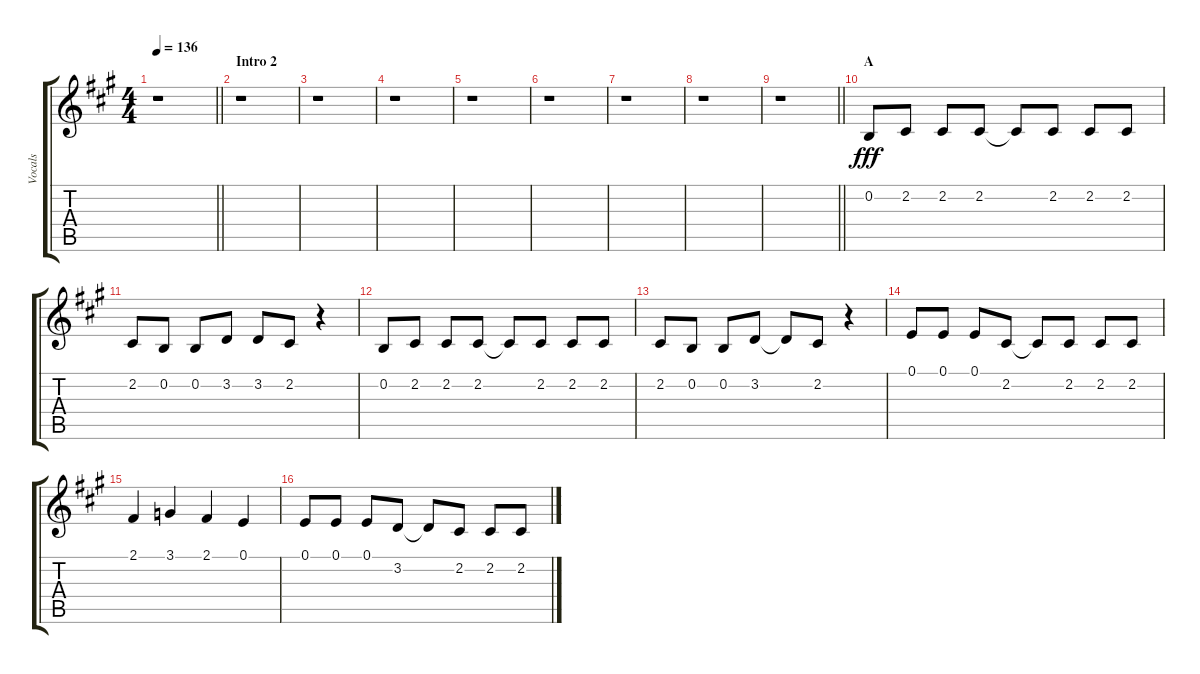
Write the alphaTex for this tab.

\track ("Vocals" "Vocals") {instrument voiceoohs}
\staff {score tabs}
\tuning (E4 B3 G3 D3 A2 E2) {hide}
\ts (4 4)
\tempo 136
\clef g2
\barLineRight lightlight
\ks a
r.1{dy fff} |
\section ("" "Intro 2")
r.1 |
r.1 |
r.1 |
r.1 |
r.1 |
r.1 |
r.1 |
\barLineRight lightlight
r.1 |
\section ("" "A")
0.2.8 2.2.8 2.2.8 2.2.8 2.2{t}.8 2.2.8 2.2.8 2.2.8 |
2.2.8 0.2.8 0.2.8 3.2.8 3.2.8 2.2.8 r.4 |
0.2.8 2.2.8 2.2.8 2.2.8 2.2{t}.8 2.2.8 2.2.8 2.2.8 |
2.2.8 0.2.8 0.2.8 3.2.8 3.2{t}.8 2.2.8 r.4 |
0.1.8 0.1.8 0.1.8 2.2.8 2.2{t}.8 2.2.8 2.2.8 2.2.8 |
2.1.4 3.1.4 2.1.4 0.1.4 |
0.1.8 0.1.8 0.1.8 3.2.8 3.2{t}.8 2.2.8 2.2.8 2.2.8
